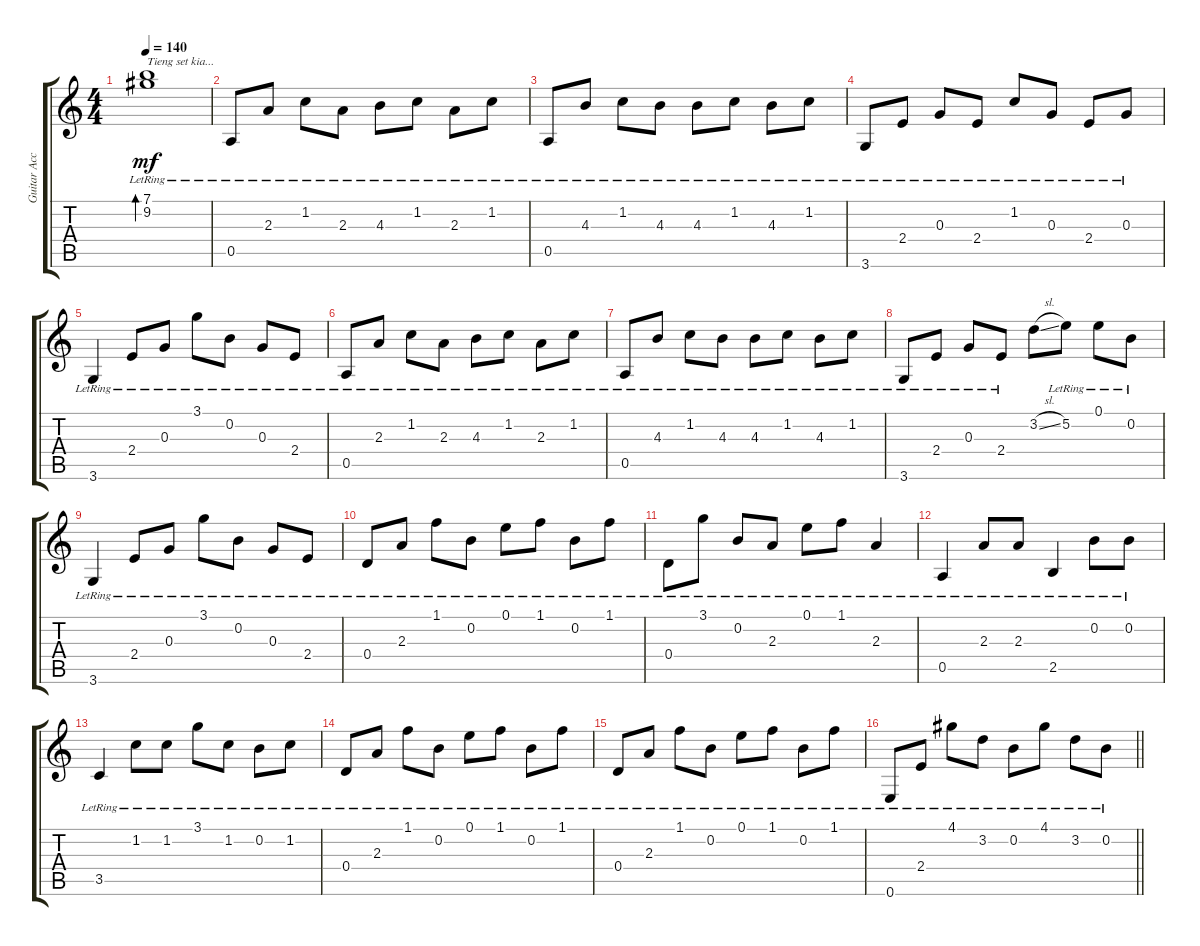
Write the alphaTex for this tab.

\track ("Guitar Accord" "Guitar Acc") {instrument electricguitarclean}
\staff {score tabs}
\tuning (E4 B3 G3 D3 A2 E2) {hide}
\ts (4 4)
\tempo 140
\clef g2
\ks c
(7.1{lr} 9.2).1{bd 240 txt "Tieng set kia..." dy mf} |
0.5{lr}.8 2.3{lr}.8 1.2{lr}.8 2.3{lr}.8 4.3{lr}.8 1.2{lr}.8 2.3{lr}.8 1.2{lr}.8 |
0.5{lr}.8 4.3{lr}.8 1.2{lr}.8 4.3{lr}.8 4.3{lr}.8 1.2{lr}.8 4.3{lr}.8 1.2{lr}.8 |
3.6{lr}.8 2.4{lr}.8 0.3{lr}.8 2.4{lr}.8 1.2{lr}.8 0.3{lr}.8 2.4{lr}.8 0.3{lr}.8 |
3.6{lr}.4 2.4{lr}.8 0.3{lr}.8 3.1{lr}.8 0.2{lr}.8 0.3{lr}.8 2.4{lr}.8 |
0.5{lr}.8 2.3{lr}.8 1.2{lr}.8 2.3{lr}.8 4.3{lr}.8 1.2{lr}.8 2.3{lr}.8 1.2{lr}.8 |
0.5{lr}.8 4.3{lr}.8 1.2{lr}.8 4.3{lr}.8 4.3{lr}.8 1.2{lr}.8 4.3{lr}.8 1.2{lr}.8 |
3.6{lr}.8 2.4{lr}.8 0.3{lr}.8 2.4{lr}.8 3.2{sl}.8 5.2{lr}.8 0.1{lr}.8 0.2{lr}.8 |
3.6{lr}.4 2.4{lr}.8 0.3{lr}.8 3.1{lr}.8 0.2{lr}.8 0.3{lr}.8 2.4{lr}.8 |
0.4{lr}.8 2.3{lr}.8 1.1{lr}.8 0.2{lr}.8 0.1{lr}.8 1.1{lr}.8 0.2{lr}.8 1.1{lr}.8 |
0.4{lr}.8 3.1{lr}.8 0.2{lr}.8 2.3{lr}.8 0.1{lr}.8 1.1{lr}.8 2.3{lr}.4 |
0.5{lr}.4 2.3{lr}.8 2.3{lr}.8 2.5{lr}.4 0.2{lr}.8 0.2{lr}.8 |
3.5{lr}.4 1.2{lr}.8 1.2{lr}.8 3.1{lr}.8 1.2{lr}.8 0.2{lr}.8 1.2{lr}.8 |
0.4{lr}.8 2.3{lr}.8 1.1{lr}.8 0.2{lr}.8 0.1{lr}.8 1.1{lr}.8 0.2{lr}.8 1.1{lr}.8 |
0.4{lr}.8 2.3{lr}.8 1.1{lr}.8 0.2{lr}.8 0.1{lr}.8 1.1{lr}.8 0.2{lr}.8 1.1{lr}.8 |
\barLineRight lightlight
0.6{lr}.8 2.4{lr}.8 4.1{lr}.8 3.2{lr}.8 0.2{lr}.8 4.1{lr}.8 3.2{lr}.8 0.2{lr}.8
